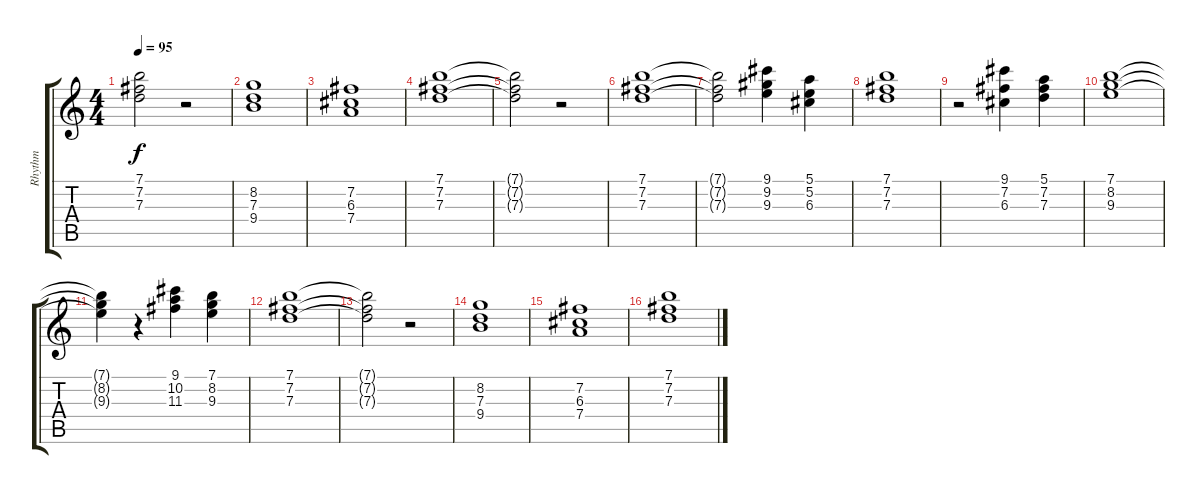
\track ("Rhythm" "Rhythm") {instrument electricguitarjazz}
\staff {score tabs}
\tuning (E4 B3 G3 D3 A2 E2) {hide}
\ts (4 4)
\tempo 95
\clef g2
\ks c
(7.1{t} 7.2{t} 7.3{t}).2{dy f} r.2 |
(8.2 7.3 9.4).1 |
(7.2 6.3 7.4).1 |
(7.1 7.2 7.3).1 |
(7.1{t} 7.2{t} 7.3{t}).2 r.2 |
(7.1 7.2 7.3).1 |
(7.1{t} 7.2{t} 7.3{t}).2 (9.1 9.2 9.3).4 (5.1 5.2 6.3).4 |
(7.1 7.2 7.3).1 |
r.2 (9.1 7.2 6.3).4 (5.1 7.2 7.3).4 |
(7.1 8.2 9.3).1 |
(7.1{t} 8.2{t} 9.3{t}).4 r.4 (9.1 10.2 11.3).4 (7.1 8.2 9.3).4 |
(7.1 7.2 7.3).1 |
(7.1{t} 7.2{t} 7.3{t}).2 r.2 |
(8.2 7.3 9.4).1 |
(7.2 6.3 7.4).1 |
(7.1 7.2 7.3).1
